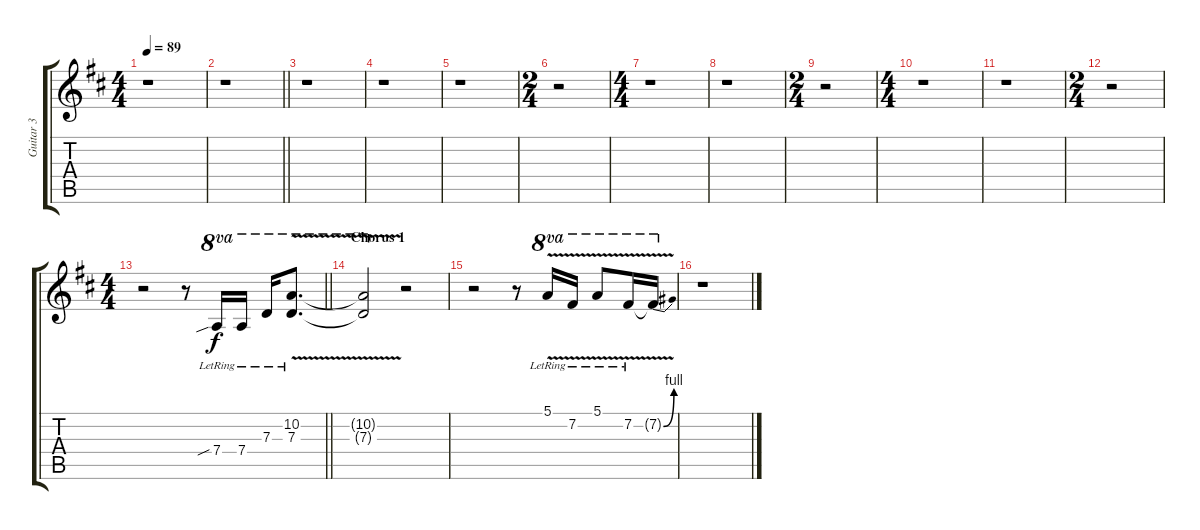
\track ("Guitar 3" "Guitar 3") {instrument electricguitarjazz}
\staff {score tabs}
\tuning (E4 B3 G3 D3 A2 E2) {hide}
\ts (4 4)
\tempo 89
\clef g2
\ks d
r.1{dy f instrument electricguitarjazz} |
\barLineRight lightlight
r.1 |
r.1 |
r.1 |
r.1 |
\ts (2 4)
r.2 |
\ts (4 4)
r.1 |
r.1 |
\ts (2 4)
r.2 |
\ts (4 4)
r.1 |
r.1 |
\ts (2 4)
r.2 |
\ts (4 4)
\barLineRight lightlight
r.2 r.8 7.4{sib lr}.16{ot 8va} 7.4{lr}.16{ot 8va} 7.3{lr}.16{ot 8va} (10.2{v lr} 7.3{v lr}).8{d ot 8va} |
\section ("" "Chorus 1")
(10.2{v t} 7.3{v t}).2{ot 8va} r.2 |
r.2 r.8 5.1{v lr}.16{ot 8va} 7.2{v lr}.16{ot 8va} 5.1{v lr}.8{ot 8va} 7.2{v lr}.16{ot 8va} 7.2{be (bend 0 0 60 4) t}.16{ot 8va} |
r.1
